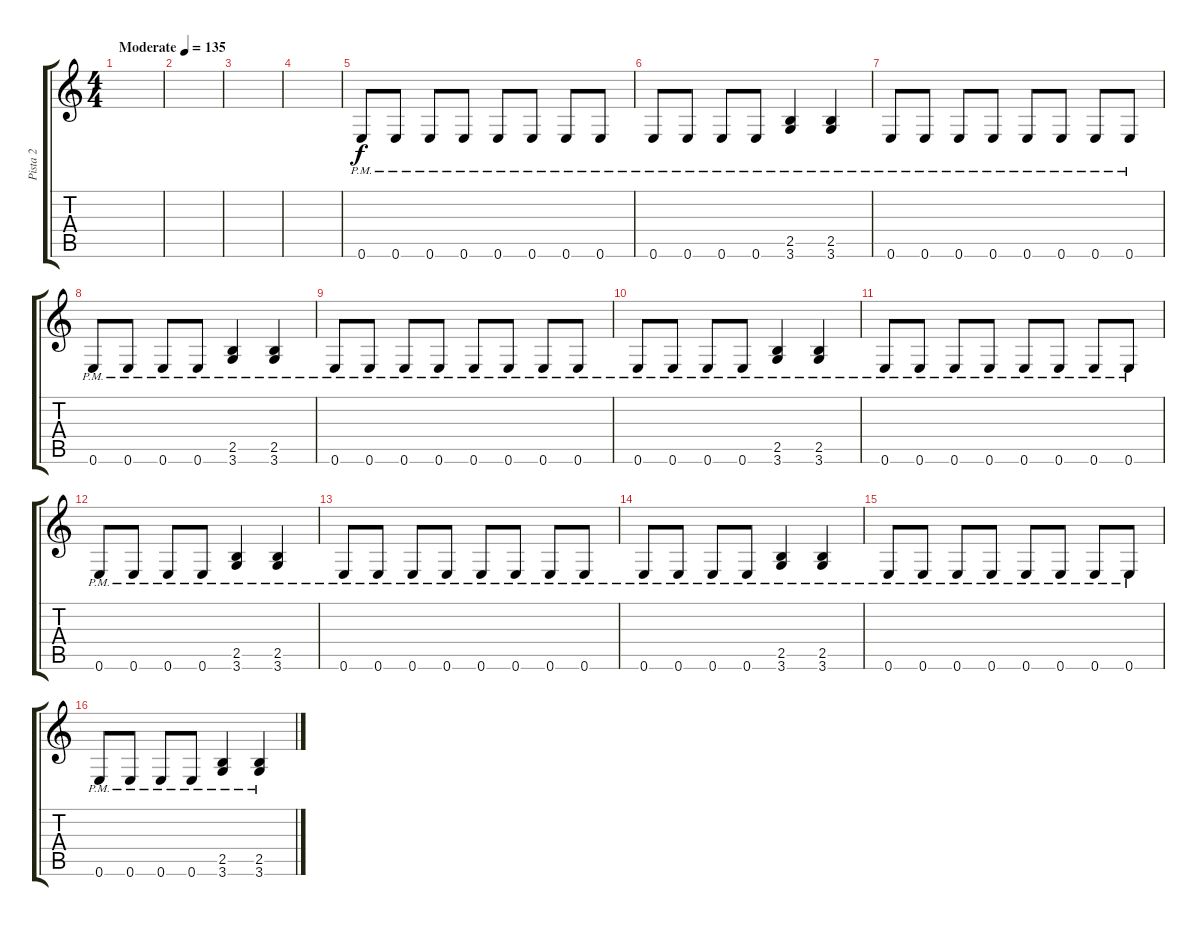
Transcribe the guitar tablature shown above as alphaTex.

\track ("Pista 2" "Pista 2") {instrument overdrivenguitar}
\staff {score tabs}
\tuning (E4 B3 G3 D3 A2 E2) {hide}
\ts (4 4)
\tempo (135 "Moderate")
\clef g2
\ks c
|
|
|
|
0.6{pm}.8 0.6{pm}.8 0.6{pm}.8 0.6{pm}.8 0.6{pm}.8 0.6{pm}.8 0.6{pm}.8 0.6{pm}.8 |
0.6{pm}.8 0.6{pm}.8 0.6{pm}.8 0.6{pm}.8 (2.5{pm} 3.6{pm}).4 (2.5{pm} 3.6{pm}).4 |
0.6{pm}.8 0.6{pm}.8 0.6{pm}.8 0.6{pm}.8 0.6{pm}.8 0.6{pm}.8 0.6{pm}.8 0.6{pm}.8 |
0.6{pm}.8 0.6{pm}.8 0.6{pm}.8 0.6{pm}.8 (2.5{pm} 3.6{pm}).4 (2.5{pm} 3.6{pm}).4 |
0.6{pm}.8 0.6{pm}.8 0.6{pm}.8 0.6{pm}.8 0.6{pm}.8 0.6{pm}.8 0.6{pm}.8 0.6{pm}.8 |
0.6{pm}.8 0.6{pm}.8 0.6{pm}.8 0.6{pm}.8 (2.5{pm} 3.6{pm}).4 (2.5{pm} 3.6{pm}).4 |
0.6{pm}.8 0.6{pm}.8 0.6{pm}.8 0.6{pm}.8 0.6{pm}.8 0.6{pm}.8 0.6{pm}.8 0.6{pm}.8 |
0.6{pm}.8 0.6{pm}.8 0.6{pm}.8 0.6{pm}.8 (2.5{pm} 3.6{pm}).4 (2.5{pm} 3.6{pm}).4 |
0.6{pm}.8 0.6{pm}.8 0.6{pm}.8 0.6{pm}.8 0.6{pm}.8 0.6{pm}.8 0.6{pm}.8 0.6{pm}.8 |
0.6{pm}.8 0.6{pm}.8 0.6{pm}.8 0.6{pm}.8 (2.5{pm} 3.6{pm}).4 (2.5{pm} 3.6{pm}).4 |
0.6{pm}.8 0.6{pm}.8 0.6{pm}.8 0.6{pm}.8 0.6{pm}.8 0.6{pm}.8 0.6{pm}.8 0.6{pm}.8 |
0.6{pm}.8 0.6{pm}.8 0.6{pm}.8 0.6{pm}.8 (2.5{pm} 3.6{pm}).4 (2.5{pm} 3.6{pm}).4
